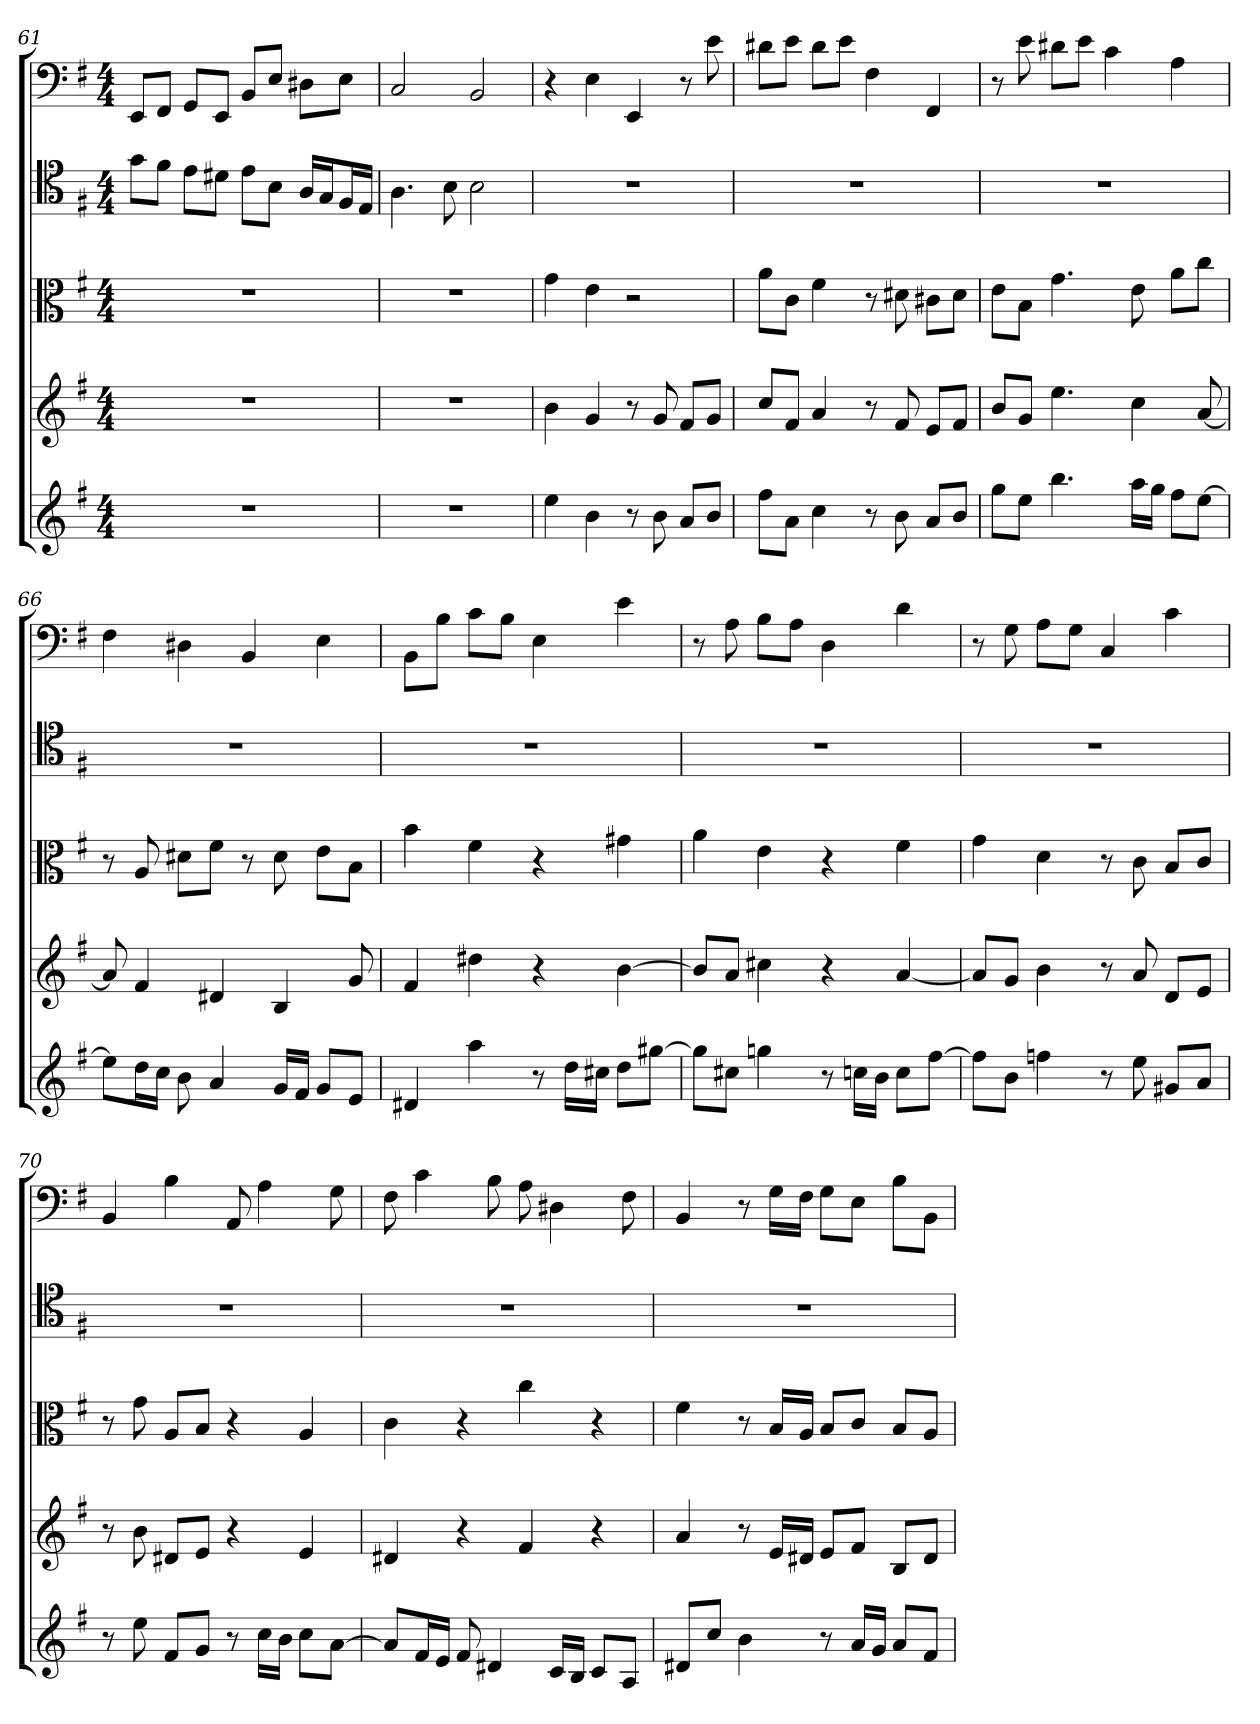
**kern	**kern	**kern	**kern	**kern
*part5	*part4	*part3	*part2	*part1
*staff5	*staff4	*staff3	*staff2	*staff1
*	*	*clefC3	*clefC4	*clefF4
*k[f#]	*k[f#]	*k[f#]	*k[f#]	*k[f#]
*e:	*e:	*e:	*e:	*e:
*M4/4	*M4/4	*M4/4	*M4/4	*M4/4
=61	=61	=61	=61	=61
1r	1r	1r	8g\L	8EE/L
.	.	.	8f#\J	8FF#/J
.	.	.	8e\L	8GG/L
.	.	.	8d#X\J	8EE/J
.	.	.	8e\L	8BB/L
.	.	.	8B\J	8E/J
.	.	.	16A/LL	8D#X\L
.	.	.	16G/J	.
.	.	.	16F#/L	8E\J
.	.	.	16E/JJ	.
=62	=62	=62	=62	=62
1r	1r	1r	4.A	2C
.	.	.	8B	.
.	.	.	2B	2BB
=63	=63	=63	=63	=63
4ee	4b	4g	1r	4r
4b	4g	4e	.	4E
8r	8r	2r	.	4EE
8b	8g	.	.	.
8aL	8f#L	.	.	8r
8bJ	8gJ	.	.	8e
=64	=64	=64	=64	=64
8ff#L	8ccL	8a\L	1r	8d#X\L
8aJ	8f#J	8c\J	.	8e\J
4cc	4a	4f#	.	8d#\L
.	.	.	.	8e\J
8r	8r	8r	.	4F#
8b	8f#	8d#X	.	.
8aL	8eL	8c#X\L	.	4FF#
8bJ	8f#J	8d#\J	.	.
=65	=65	=65	=65	=65
8ggL	8bL	8e\L	1r	8r
8eeJ	8gJ	8B\J	.	8e
4.bb	4.ee	4.g	.	8d#X\L
.	.	.	.	8e\J
.	.	.	.	4c
16aaLL	4cc	8e	.	.
16ggJJ	.	.	.	.
8ff#L	.	8a\L	.	4A
[8eeJ	[8a	8cc\J	.	.
=66	=66	=66	=66	=66
8eeL]	8a]	8r	1r	4F#
16ddL	4f#	8A	.	.
16ccJJ	.	.	.	.
8b	.	8d#X\L	.	4D#X
4a	4d#X	8f#\J	.	.
.	.	8r	.	4BB
16gLL	4B	8d#	.	.
16f#JJ	.	.	.	.
8gL	.	8e\L	.	4E
8eJ	8g	8B\J	.	.
=67	=67	=67	=67	=67
4d#X	4f#	4b	1r	8BB\L
.	.	.	.	8B\J
4aa	4dd#X	4f#	.	8c\L
.	.	.	.	8B\J
8r	4r	4r	.	4E
16ddLL	.	.	.	.
16cc#XJJ	.	.	.	.
8ddL	[4b	4g#X	.	4e
[8gg#XJ	.	.	.	.
=68	=68	=68	=68	=68
8gg#L]	8bL]	4a	1r	8r
8cc#XJ	8aJ	.	.	8A
4ggn	4cc#X	4e	.	8B\L
.	.	.	.	8A\J
8r	4r	4r	.	4D
16ccnLL	.	.	.	.
16bJJ	.	.	.	.
8ccL	[4a	4f#	.	4d
[8ff#J	.	.	.	.
=69	=69	=69	=69	=69
8ff#L]	8aL]	4g	1r	8r
8bJ	8gJ	.	.	8G
4ffn	4b	4d	.	8A\L
.	.	.	.	8G\J
8r	8r	8r	.	4C
8ee	8a	8c	.	.
8g#XL	8dL	8B/L	.	4c
8aJ	8eJ	8c/J	.	.
=70	=70	=70	=70	=70
8r	8r	8r	1r	4BB
8ee	8b	8g	.	.
8f#L	8d#XL	8A/L	.	4B
8gJ	8eJ	8B/J	.	.
8r	4r	4r	.	8AA
16ccLL	.	.	.	4A
16bJJ	.	.	.	.
8ccL	4e	4A	.	.
[8aJ	.	.	.	8G
=71	=71	=71	=71	=71
8aL]	4d#X	4c	1r	8F#
16f#L	.	.	.	4c
16eJJ	.	.	.	.
8f#	4r	4r	.	.
4d#X	.	.	.	8B
.	4f#	4cc	.	8A
16cLL	.	.	.	4D#X
16BJJ	.	.	.	.
8cL	4r	4r	.	.
8AJ	.	.	.	8F#
=72	=72	=72	=72	=72
8d#XL	4a	4f#	1r	4BB
8ccJ	.	.	.	.
4b	8r	8r	.	8r
.	16eLL	16B/LL	.	16G\LL
.	16d#XJJ	16A/JJ	.	16F#\JJ
8r	8eL	8B/L	.	8G\L
16aLL	8f#J	8c/J	.	8E\J
16gJJ	.	.	.	.
8aL	8BL	8B/L	.	8B\L
8f#J	8d#J	8A/J	.	8BB\J
=	=	=	=	=
*-	*-	*-	*-	*-
